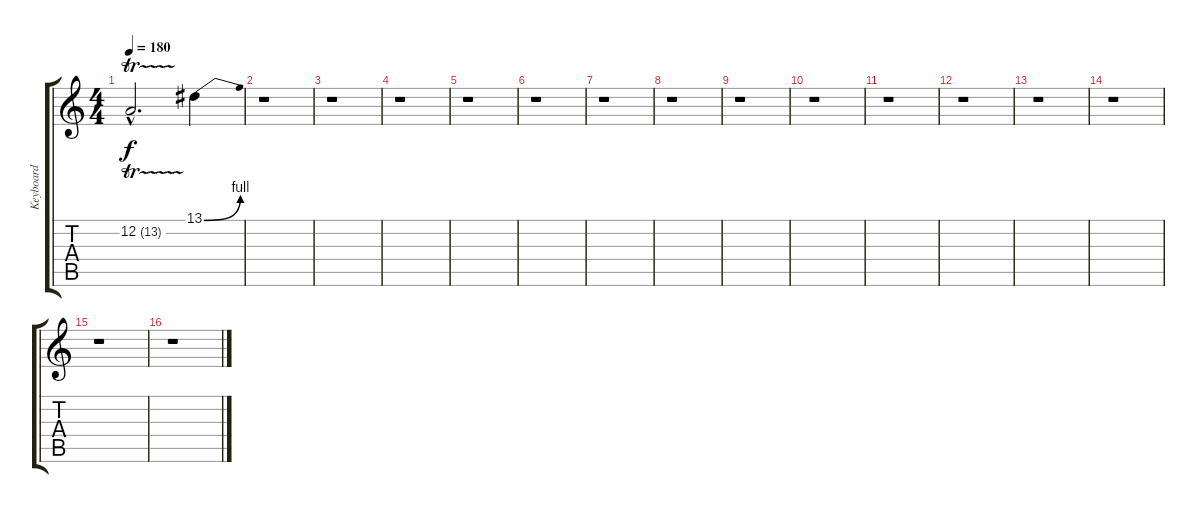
\track ("Keyboard" "Keyboard") {instrument tubularbells}
\staff {score tabs}
\tuning (D4 A3 F3 C3 G2 C2) {hide}
\ts (4 4)
\tempo 180
\clef g2
\ks c
12.2{tr (13 16) hac}.2{d dy f} 13.1{be (bend 0 0 60 4)}.4 |
r.1 |
r.1 |
r.1 |
r.1 |
r.1 |
r.1 |
r.1 |
r.1 |
r.1 |
r.1 |
r.1 |
r.1 |
r.1 |
r.1 |
r.1
